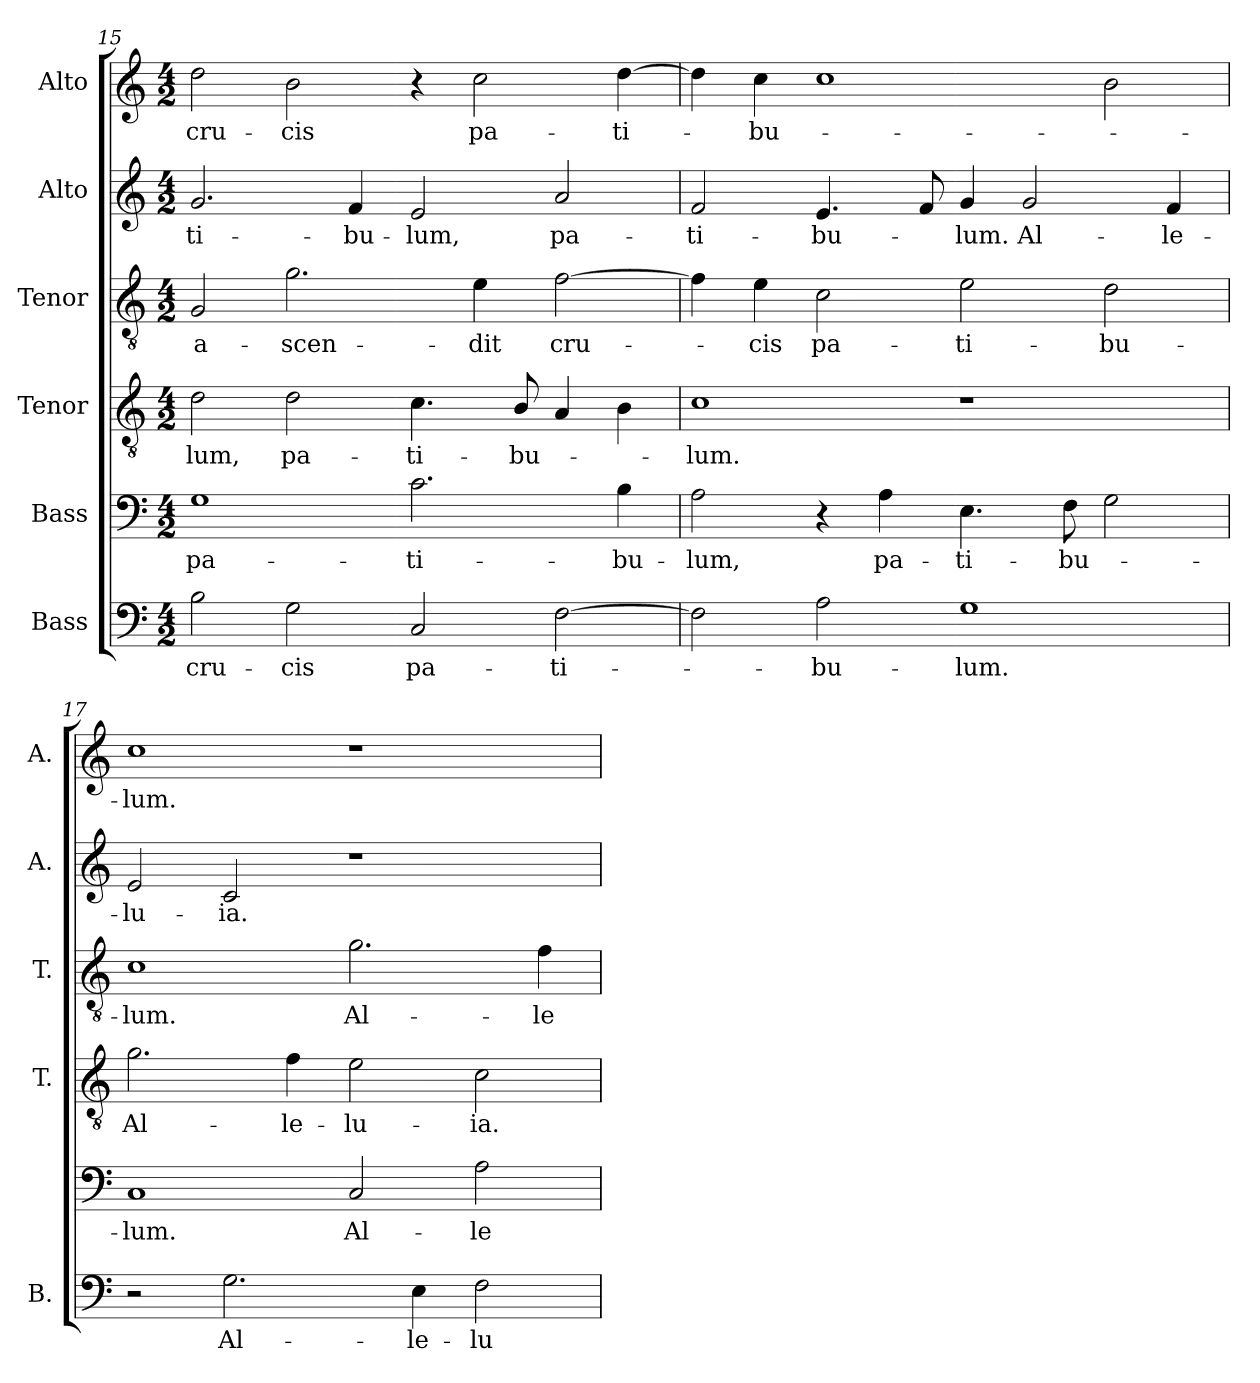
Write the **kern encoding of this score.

**kern	**text	**kern	**text	**kern	**text	**kern	**text	**kern	**text	**kern	**text
*part6	*part6	*part5	*part5	*part4	*part4	*part3	*part3	*part2	*part2	*part1	*part1
*staff6	*staff6	*staff5	*staff5	*staff4	*staff4	*staff3	*staff3	*staff2	*staff2	*staff1	*staff1
*I"Bass	*	*I"Bass	*	*I"Tenor	*	*I"Tenor	*	*I"Alto	*	*I"Alto	*
*I'B.	*	*	*	*I'T.	*	*I'T.	*	*I'A.	*	*I'A.	*
!!LO:LB:g=z
*clefF4	*	*clefF4	*	*clefGv2	*	*clefGv2	*	*clefG2	*	*clefG2	*
*	*	*	*	*ITrd7c12	*	*ITrd7c12	*	*	*	*	*
*k[]	*	*k[]	*	*k[]	*	*k[]	*	*k[]	*	*k[]	*
*C:	*	*C:	*	*C:	*	*C:	*	*C:	*	*C:	*
*M4/2	*	*M4/2	*	*M4/2	*	*M4/2	*	*M4/2	*	*M4/2	*
=15	=15	=15	=15	=15	=15	=15	=15	=15	=15	=15	=15
!	!LO:LY:b:color=#000000	!	!	!	!	!	!	!	!	!	!
!	!	!	!LO:LY:b:color=#000000	!	!	!	!	!	!	!	!
!	!	!	!	!	!LO:LY:b:color=#000000	!	!	!	!	!	!
!	!	!	!	!	!	!	!LO:LY:b:color=#000000	!	!	!	!
!	!	!	!	!	!	!	!	!	!LO:LY:b:color=#000000	!	!
!	!	!	!	!	!	!	!	!	!	!	!LO:LY:b:color=#000000
2Bi\	cru-	1Gi	pa-	2Di\	-lum,	2GGi/	a-	2.gi/	-ti-	2ddi\	cru-
!	!LO:LY:b:color=#000000	!	!	!	!	!	!	!	!	!	!
!	!	!	!	!	!LO:LY:b:color=#000000	!	!	!	!	!	!
!	!	!	!	!	!	!	!LO:LY:b:color=#000000	!	!	!	!
!	!	!	!	!	!	!	!	!	!	!	!LO:LY:b:color=#000000
2Gi\	-cis	.	.	2Di\	pa-	2.Gi\	-scen-	.	.	2bi\	-cis
!	!	!	!	!	!	!	!	!	!LO:LY:b:color=#000000	!	!
.	.	.	.	.	.	.	.	4fi/	-bu-	.	.
!	!LO:LY:b:color=#000000	!	!	!	!	!	!	!	!	!	!
!	!	!	!LO:LY:b:color=#000000	!	!	!	!	!	!	!	!
!	!	!	!	!	!LO:LY:b:color=#000000	!	!	!	!	!	!
!	!	!	!	!	!	!	!	!	!LO:LY:b:color=#000000	!	!
2Ci/	pa-	2.ci\	-ti-	4.Ci\	-ti-	.	.	2ei/	-lum,	4r	.
!	!	!	!	!	!	!	!LO:LY:b:color=#000000	!	!	!	!
!	!	!	!	!	!	!	!	!	!	!	!LO:LY:b:color=#000000
.	.	.	.	.	.	4Ei\	-dit	.	.	2cci\	pa-
!	!	!	!	!	!LO:LY:b:color=#000000	!	!	!	!	!	!
.	.	.	.	8BBi/	-bu-	.	.	.	.	.	.
!	!LO:LY:b:color=#000000	!	!	!	!	!	!	!	!	!	!
!	!	!	!	!	!	!	!LO:LY:b:color=#000000	!	!	!	!
!	!	!	!	!	!	!	!	!	!LO:LY:b:color=#000000	!	!
[2Fi\	-ti-	.	.	4AAi/	.	[2Fi\	cru-	2ai/	pa-	.	.
!	!	!	!LO:LY:b:color=#000000	!	!	!	!	!	!	!	!
!	!	!	!	!	!	!	!	!	!	!	!LO:LY:b:color=#000000
.	.	4Bi\	-bu-	4BBi\	.	.	.	.	.	[4ddi\	-ti-
=16	=16	=16	=16	=16	=16	=16	=16	=16	=16	=16	=16
!	!	!	!LO:LY:b:color=#000000	!	!	!	!	!	!	!	!
!	!	!	!	!	!LO:LY:b:color=#000000	!	!	!	!	!	!
!	!	!	!	!	!	!	!	!	!LO:LY:b:color=#000000	!	!
2Fi\]	.	2Ai\	-lum,	1Ci	-lum.	4Fi\]	.	2fi/	-ti-	4ddi\]	.
!	!	!	!	!	!	!	!LO:LY:b:color=#000000	!	!	!	!
!	!	!	!	!	!	!	!	!	!	!	!LO:LY:b:color=#000000
.	.	.	.	.	.	4Ei\	-cis	.	.	4cci\	-bu-
!	!LO:LY:b:color=#000000	!	!	!	!	!	!	!	!	!	!
!	!	!	!	!	!	!	!LO:LY:b:color=#000000	!	!	!	!
!	!	!	!	!	!	!	!	!	!LO:LY:b:color=#000000	!	!
2Ai\	-bu-	4r	.	.	.	2Ci\	pa-	4.ei/	-bu-	1cci	.
!	!	!	!LO:LY:b:color=#000000	!	!	!	!	!	!	!	!
.	.	4Ai\	pa-	.	.	.	.	.	.	.	.
.	.	.	.	.	.	.	.	8fi/	.	.	.
!	!LO:LY:b:color=#000000	!	!	!	!	!	!	!	!	!	!
!	!	!	!LO:LY:b:color=#000000	!	!	!	!	!	!	!	!
!	!	!	!	!	!	!	!LO:LY:b:color=#000000	!	!	!	!
!	!	!	!	!	!	!	!	!	!LO:LY:b:color=#000000	!	!
1Gi	-lum.	4.Ei\	-ti-	1r	.	2Ei\	-ti-	4gi/	-lum.	.	.
!	!	!	!	!	!	!	!	!	!LO:LY:b:color=#000000	!	!
.	.	.	.	.	.	.	.	2gi/	Al-	.	.
!	!	!	!LO:LY:b:color=#000000	!	!	!	!	!	!	!	!
.	.	8Fi\	-bu-	.	.	.	.	.	.	.	.
!	!	!	!	!	!	!	!LO:LY:b:color=#000000	!	!	!	!
.	.	2Gi\	.	.	.	2Di\	-bu-	.	.	2bi\	.
!	!	!	!	!	!	!	!	!	!LO:LY:b:color=#000000	!	!
.	.	.	.	.	.	.	.	4fi/	-le-	.	.
=17	=17	=17	=17	=17	=17	=17	=17	=17	=17	=17	=17
!	!	!	!LO:LY:b:color=#000000	!	!	!	!	!	!	!	!
!	!	!	!	!	!LO:LY:b:color=#000000	!	!	!	!	!	!
!	!	!	!	!	!	!	!LO:LY:b:color=#000000	!	!	!	!
!	!	!	!	!	!	!	!	!	!LO:LY:b:color=#000000	!	!
!	!	!	!	!	!	!	!	!	!	!	!LO:LY:b:color=#000000
2r	.	1Ci	-lum.	2.Gi\	Al-	1Ci	-lum.	2ei/	-lu-	1cci	-lum.
!	!LO:LY:b:color=#000000	!	!	!	!	!	!	!	!	!	!
!	!	!	!	!	!	!	!	!	!LO:LY:b:color=#000000	!	!
2.Gi\	Al-	.	.	.	.	.	.	2ci/	-ia.	.	.
!	!	!	!	!	!LO:LY:b:color=#000000	!	!	!	!	!	!
.	.	.	.	4Fi\	-le-	.	.	.	.	.	.
!	!	!	!LO:LY:b:color=#000000	!	!	!	!	!	!	!	!
!	!	!	!	!	!LO:LY:b:color=#000000	!	!	!	!	!	!
!	!	!	!	!	!	!	!LO:LY:b:color=#000000	!	!	!	!
.	.	2Ci/	Al-	2Ei\	-lu-	2.Gi\	Al-	1r	.	1r	.
!	!LO:LY:b:color=#000000	!	!	!	!	!	!	!	!	!	!
4Ei\	-le-	.	.	.	.	.	.	.	.	.	.
!	!LO:LY:b:color=#000000	!	!	!	!	!	!	!	!	!	!
!	!	!	!LO:LY:b:color=#000000	!	!	!	!	!	!	!	!
!	!	!	!	!	!LO:LY:b:color=#000000	!	!	!	!	!	!
2Fi\	-lu-	2Ai\	-le-	2Ci\	-ia.	.	.	.	.	.	.
!	!	!	!	!	!	!	!LO:LY:b:color=#000000	!	!	!	!
.	.	.	.	.	.	4Fi\	-le-	.	.	.	.
=	=	=	=	=	=	=	=	=	=	=	=
*-	*-	*-	*-	*-	*-	*-	*-	*-	*-	*-	*-
